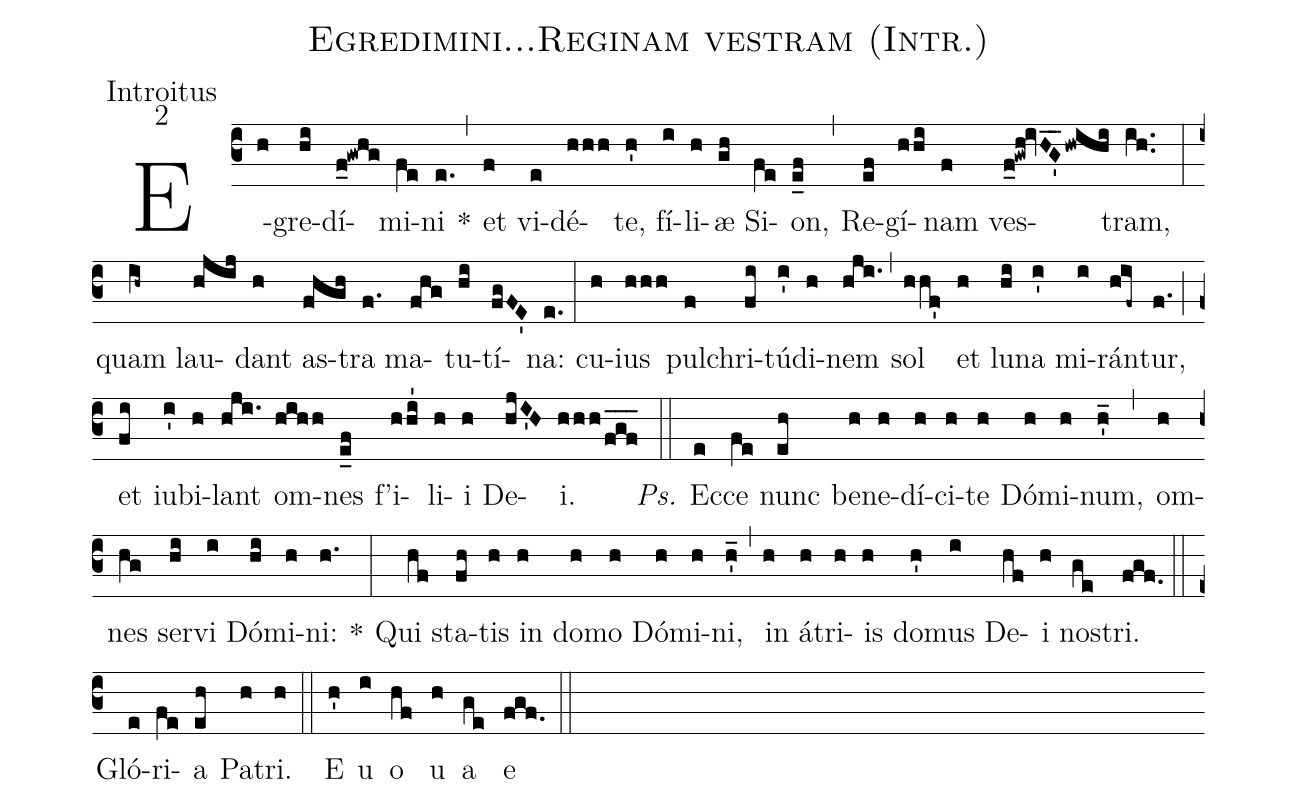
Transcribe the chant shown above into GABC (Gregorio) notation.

name:Egredimini...Reginam vestram (Intr.);
office-part:Introitus;
mode:2;
%%
(c3)E(h)gre(hi)dí(f_0!gwhg)mi(fe)ni(e.) *(,) et(f) vi(e)dé(hhh)te,(h') fí(i)li(h)æ(gh) Si(fe)on,(e_f) (,) Re(ef)gí(hhi)nam(f) ves(f_0!gwh!ivH_G'_hwihi)tram,(ih..) (:) quam(ih~) lau(hjij)dant(h) as(fhgh)tra(f.) ma(fhg)tu(hi)tí(fgFE')na:(e.) (:) cu(h)ius(hhh) pul(f)chri(fi)tú(i')di(h)nem(hji.) (,) sol(hhf') et(h) lu(hi)na(i') mi(i)rán(hif~)tur,(f.) (;) et(fi) iu(i')bi(h)lant(hji.) om(hihh)nes(e_f) f'i(hhi')li(h)i(h) De(hjI'H)i.(hhh/f_g_f_) (::) <i>Ps.</i> {E}c(e)ce(fe) nunc(eh) be(h)ne(h)dí(h)ci(h)te(h) Dó(h)mi(h)num,(h'_) (,) om(h)nes(hg) ser(hi)vi(i) Dó(hi)mi(h)ni:(h.) *(:) Qui(hf) sta(fh)tis(h) in(h) do(h)mo(h) Dó(h)mi(h)ni,(h'_) (,) in(h) á(h)tri(h)is(h) do(h')mus(i) De(hf)i(h) nos(ge)tri.(fgf.) (::) Gló(e)ri(fe)a(eh) Pa(h)tri.(h) (::) E(h') u(i) o(hf) u(h) a(ge) e(fgf.) (::)
